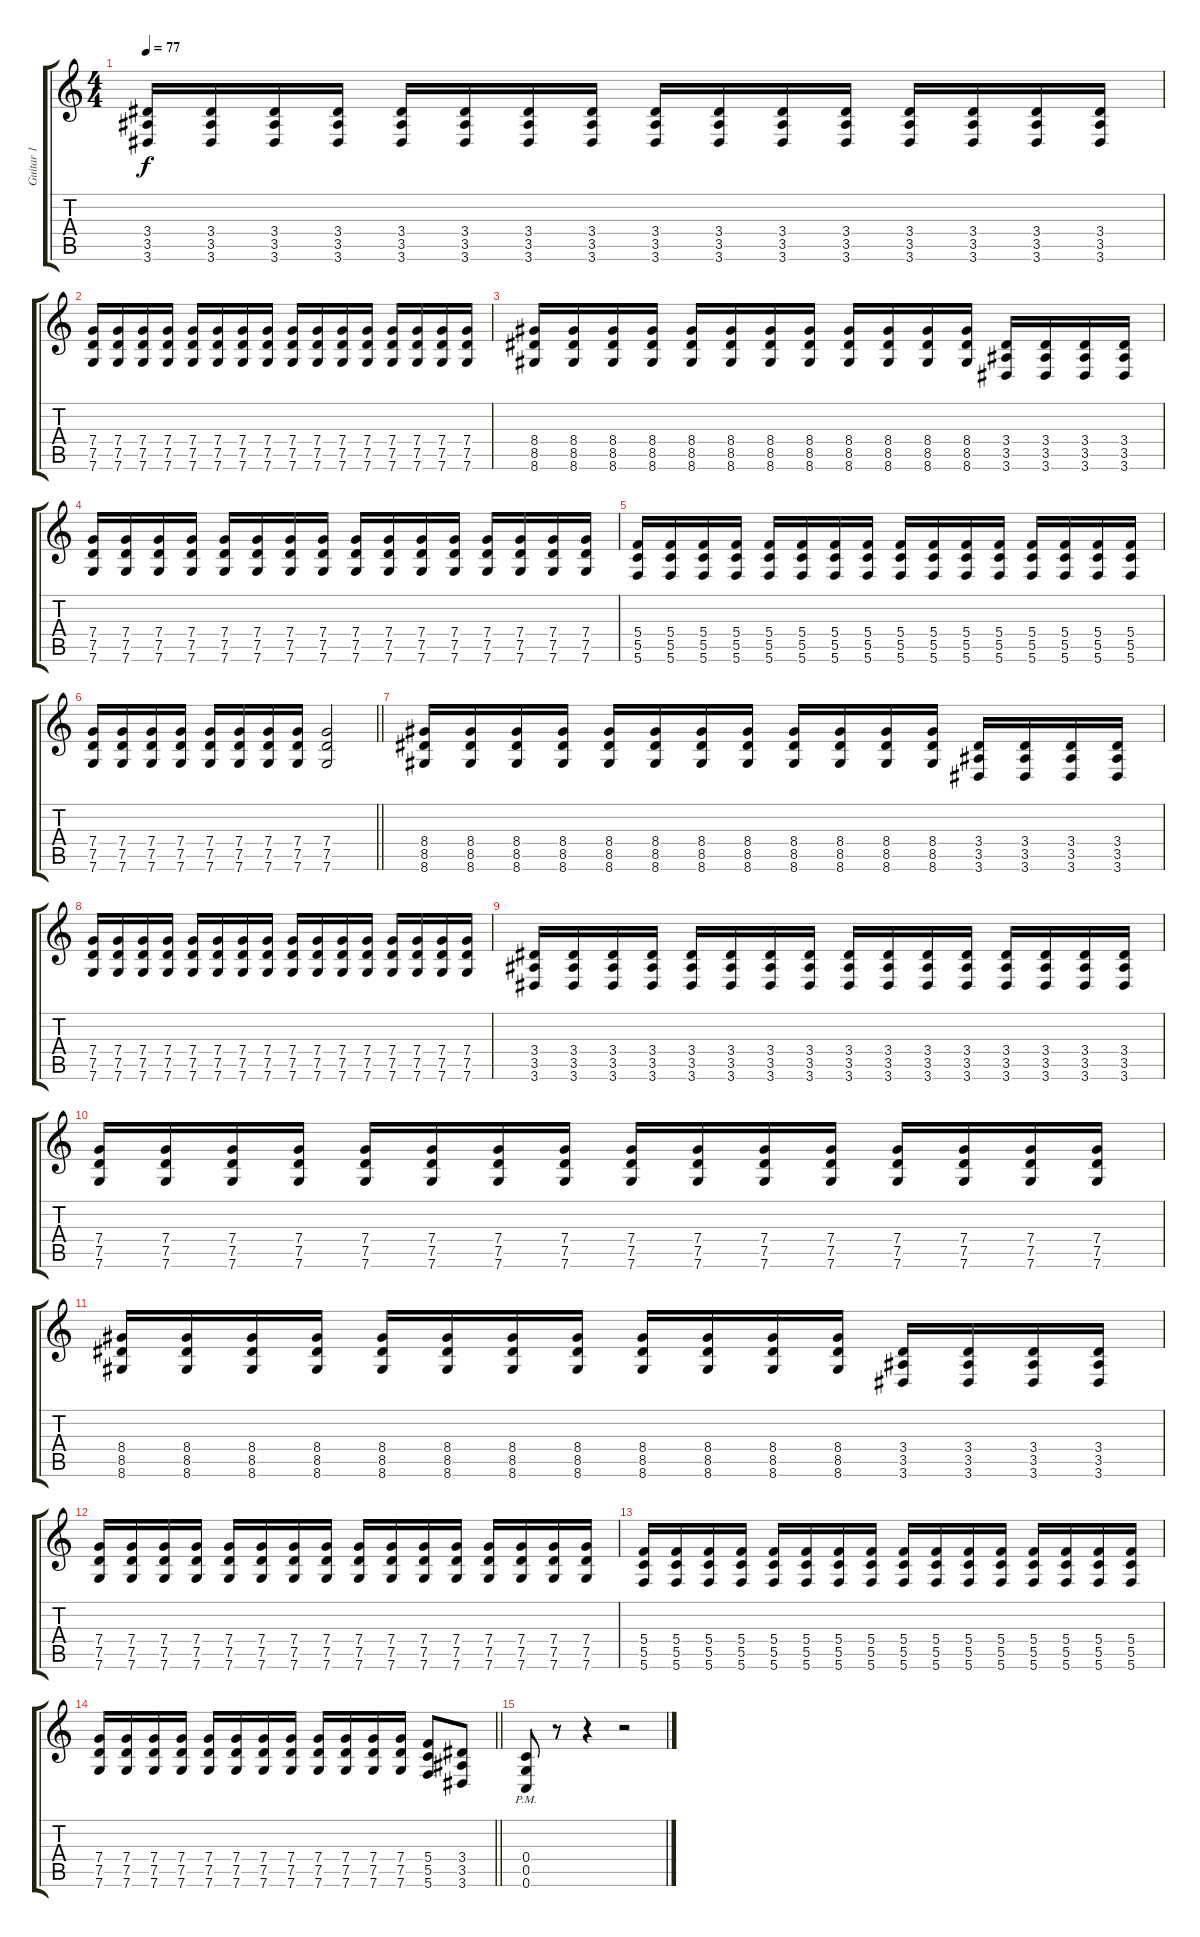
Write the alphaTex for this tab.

\track ("Guitar 1" "Guitar 1") {instrument distortionguitar}
\staff {score tabs}
\tuning (D4 A3 F3 C3 G2 C2) {hide}
\ts (4 4)
\tempo 77
\clef g2
\ks c
(3.4 3.5 3.6).16{dy f} (3.4 3.5 3.6).16 (3.4 3.5 3.6).16 (3.4 3.5 3.6).16 (3.4 3.5 3.6).16 (3.4 3.5 3.6).16 (3.4 3.5 3.6).16 (3.4 3.5 3.6).16 (3.4 3.5 3.6).16 (3.4 3.5 3.6).16 (3.4 3.5 3.6).16 (3.4 3.5 3.6).16 (3.4 3.5 3.6).16 (3.4 3.5 3.6).16 (3.4 3.5 3.6).16 (3.4 3.5 3.6).16 |
(7.4 7.5 7.6).16 (7.4 7.5 7.6).16 (7.4 7.5 7.6).16 (7.4 7.5 7.6).16 (7.4 7.5 7.6).16 (7.4 7.5 7.6).16 (7.4 7.5 7.6).16 (7.4 7.5 7.6).16 (7.4 7.5 7.6).16 (7.4 7.5 7.6).16 (7.4 7.5 7.6).16 (7.4 7.5 7.6).16 (7.4 7.5 7.6).16 (7.4 7.5 7.6).16 (7.4 7.5 7.6).16 (7.4 7.5 7.6).16 |
(8.4 8.5 8.6).16 (8.4 8.5 8.6).16 (8.4 8.5 8.6).16 (8.4 8.5 8.6).16 (8.4 8.5 8.6).16 (8.4 8.5 8.6).16 (8.4 8.5 8.6).16 (8.4 8.5 8.6).16 (8.4 8.5 8.6).16 (8.4 8.5 8.6).16 (8.4 8.5 8.6).16 (8.4 8.5 8.6).16 (3.4 3.5 3.6).16 (3.4 3.5 3.6).16 (3.4 3.5 3.6).16 (3.4 3.5 3.6).16 |
(7.4 7.5 7.6).16 (7.4 7.5 7.6).16 (7.4 7.5 7.6).16 (7.4 7.5 7.6).16 (7.4 7.5 7.6).16 (7.4 7.5 7.6).16 (7.4 7.5 7.6).16 (7.4 7.5 7.6).16 (7.4 7.5 7.6).16 (7.4 7.5 7.6).16 (7.4 7.5 7.6).16 (7.4 7.5 7.6).16 (7.4 7.5 7.6).16 (7.4 7.5 7.6).16 (7.4 7.5 7.6).16 (7.4 7.5 7.6).16 |
(5.4 5.5 5.6).16 (5.4 5.5 5.6).16 (5.4 5.5 5.6).16 (5.4 5.5 5.6).16 (5.4 5.5 5.6).16 (5.4 5.5 5.6).16 (5.4 5.5 5.6).16 (5.4 5.5 5.6).16 (5.4 5.5 5.6).16 (5.4 5.5 5.6).16 (5.4 5.5 5.6).16 (5.4 5.5 5.6).16 (5.4 5.5 5.6).16 (5.4 5.5 5.6).16 (5.4 5.5 5.6).16 (5.4 5.5 5.6).16 |
\barLineRight lightlight
(7.4 7.5 7.6).16 (7.4 7.5 7.6).16 (7.4 7.5 7.6).16 (7.4 7.5 7.6).16 (7.4 7.5 7.6).16 (7.4 7.5 7.6).16 (7.4 7.5 7.6).16 (7.4 7.5 7.6).16 (7.4 7.5 7.6).2 |
(8.4 8.5 8.6).16 (8.4 8.5 8.6).16 (8.4 8.5 8.6).16 (8.4 8.5 8.6).16 (8.4 8.5 8.6).16 (8.4 8.5 8.6).16 (8.4 8.5 8.6).16 (8.4 8.5 8.6).16 (8.4 8.5 8.6).16 (8.4 8.5 8.6).16 (8.4 8.5 8.6).16 (8.4 8.5 8.6).16 (3.4 3.5 3.6).16 (3.4 3.5 3.6).16 (3.4 3.5 3.6).16 (3.4 3.5 3.6).16 |
(7.4 7.5 7.6).16 (7.4 7.5 7.6).16 (7.4 7.5 7.6).16 (7.4 7.5 7.6).16 (7.4 7.5 7.6).16 (7.4 7.5 7.6).16 (7.4 7.5 7.6).16 (7.4 7.5 7.6).16 (7.4 7.5 7.6).16 (7.4 7.5 7.6).16 (7.4 7.5 7.6).16 (7.4 7.5 7.6).16 (7.4 7.5 7.6).16 (7.4 7.5 7.6).16 (7.4 7.5 7.6).16 (7.4 7.5 7.6).16 |
(3.4 3.5 3.6).16 (3.4 3.5 3.6).16 (3.4 3.5 3.6).16 (3.4 3.5 3.6).16 (3.4 3.5 3.6).16 (3.4 3.5 3.6).16 (3.4 3.5 3.6).16 (3.4 3.5 3.6).16 (3.4 3.5 3.6).16 (3.4 3.5 3.6).16 (3.4 3.5 3.6).16 (3.4 3.5 3.6).16 (3.4 3.5 3.6).16 (3.4 3.5 3.6).16 (3.4 3.5 3.6).16 (3.4 3.5 3.6).16 |
(7.4 7.5 7.6).16 (7.4 7.5 7.6).16 (7.4 7.5 7.6).16 (7.4 7.5 7.6).16 (7.4 7.5 7.6).16 (7.4 7.5 7.6).16 (7.4 7.5 7.6).16 (7.4 7.5 7.6).16 (7.4 7.5 7.6).16 (7.4 7.5 7.6).16 (7.4 7.5 7.6).16 (7.4 7.5 7.6).16 (7.4 7.5 7.6).16 (7.4 7.5 7.6).16 (7.4 7.5 7.6).16 (7.4 7.5 7.6).16 |
(8.4 8.5 8.6).16 (8.4 8.5 8.6).16 (8.4 8.5 8.6).16 (8.4 8.5 8.6).16 (8.4 8.5 8.6).16 (8.4 8.5 8.6).16 (8.4 8.5 8.6).16 (8.4 8.5 8.6).16 (8.4 8.5 8.6).16 (8.4 8.5 8.6).16 (8.4 8.5 8.6).16 (8.4 8.5 8.6).16 (3.4 3.5 3.6).16 (3.4 3.5 3.6).16 (3.4 3.5 3.6).16 (3.4 3.5 3.6).16 |
(7.4 7.5 7.6).16 (7.4 7.5 7.6).16 (7.4 7.5 7.6).16 (7.4 7.5 7.6).16 (7.4 7.5 7.6).16 (7.4 7.5 7.6).16 (7.4 7.5 7.6).16 (7.4 7.5 7.6).16 (7.4 7.5 7.6).16 (7.4 7.5 7.6).16 (7.4 7.5 7.6).16 (7.4 7.5 7.6).16 (7.4 7.5 7.6).16 (7.4 7.5 7.6).16 (7.4 7.5 7.6).16 (7.4 7.5 7.6).16 |
(5.4 5.5 5.6).16 (5.4 5.5 5.6).16 (5.4 5.5 5.6).16 (5.4 5.5 5.6).16 (5.4 5.5 5.6).16 (5.4 5.5 5.6).16 (5.4 5.5 5.6).16 (5.4 5.5 5.6).16 (5.4 5.5 5.6).16 (5.4 5.5 5.6).16 (5.4 5.5 5.6).16 (5.4 5.5 5.6).16 (5.4 5.5 5.6).16 (5.4 5.5 5.6).16 (5.4 5.5 5.6).16 (5.4 5.5 5.6).16 |
\barLineRight lightlight
(7.4 7.5 7.6).16 (7.4 7.5 7.6).16 (7.4 7.5 7.6).16 (7.4 7.5 7.6).16 (7.4 7.5 7.6).16 (7.4 7.5 7.6).16 (7.4 7.5 7.6).16 (7.4 7.5 7.6).16 (7.4 7.5 7.6).16 (7.4 7.5 7.6).16 (7.4 7.5 7.6).16 (7.4 7.5 7.6).16 (5.4 5.5 5.6).8 (3.4 3.5 3.6).8 |
(0.4{pm} 0.5{pm} 0.6{pm}).8 r.8 r.4 r.2
